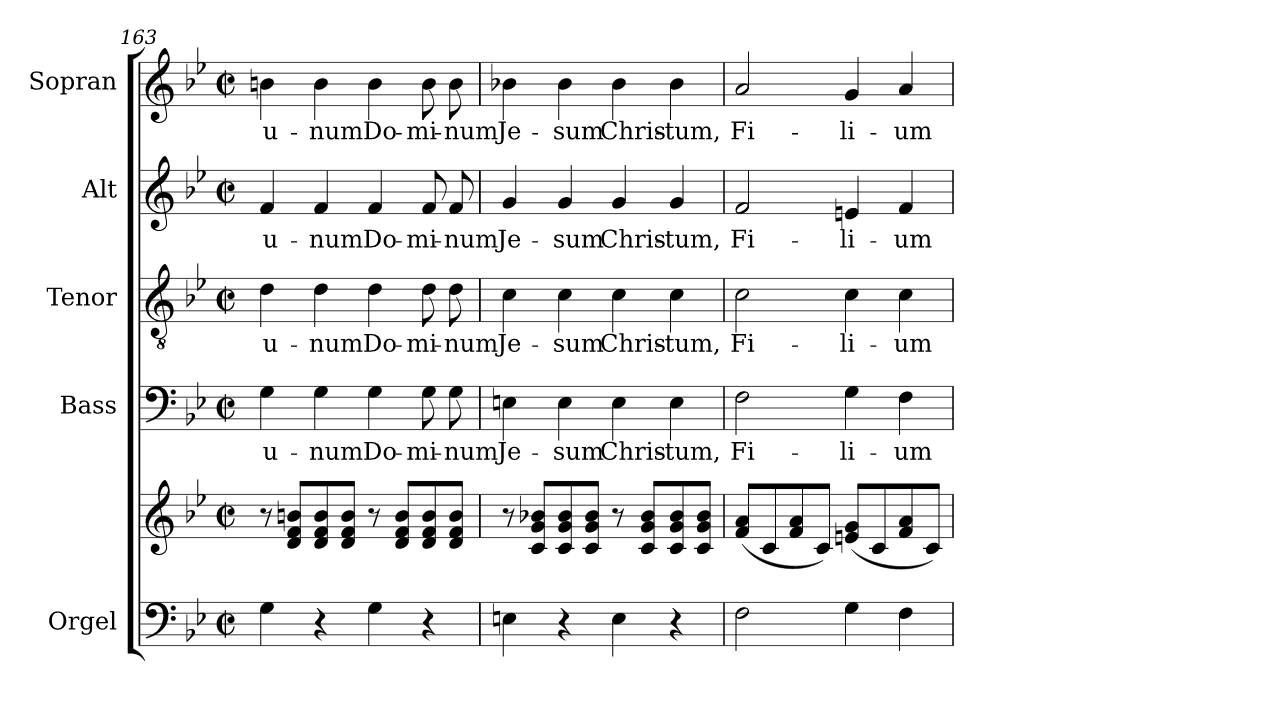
**kern	**kern	**kern	**text	**kern	**text	**kern	**text	**kern	**text
*part5	*part5	*part4	*part4	*part3	*part3	*part2	*part2	*part1	*part1
*staff6	*staff5	*staff4	*staff4	*staff3	*staff3	*staff2	*staff2	*staff1	*staff1
*I"Orgel	*	*I"Bass	*	*I"Tenor	*	*I"Alt	*	*I"Sopran	*
*I'Org.	*	*I'B.	*	*I'T.	*	*I'A.	*	*I'S.	*
*clefF4	*clefG2	*clefF4	*	*clefGv2	*	*clefG2	*	*clefG2	*
*k[b-e-]	*k[b-e-]	*k[b-e-]	*	*k[b-e-]	*	*k[b-e-]	*	*k[b-e-]	*
*B-:	*B-:	*B-:	*	*B-:	*	*B-:	*	*B-:	*
*M2/2	*M2/2	*M2/2	*	*M2/2	*	*M2/2	*	*M2/2	*
*met(c|)	*met(c|)	*met(c|)	*	*met(c|)	*	*met(c|)	*	*met(c|)	*
=163	=163	=163	=163	=163	=163	=163	=163	=163	=163
!	!	!	!LO:LY:b	!	!LO:LY:b	!	!LO:LY:b	!	!LO:LY:b
4G\	8r	4G\	u-	4d\	u-	4f/	u-	4bn\	u-
.	8d/ 8f/ 8bn/L	.	.	.	.	.	.	.	.
!	!	!	!LO:LY:b	!	!LO:LY:b	!	!LO:LY:b	!	!LO:LY:b
4r	8d/ 8f/ 8b/	4G\	-num	4d\	-num	4f/	-num	4b\	-num
.	8d/ 8f/ 8b/J	.	.	.	.	.	.	.	.
!	!	!	!LO:LY:b	!	!LO:LY:b	!	!LO:LY:b	!	!LO:LY:b
4G\	8r	4G\	Do-	4d\	Do-	4f/	Do-	4b\	Do-
.	8d/ 8f/ 8b/L	.	.	.	.	.	.	.	.
!	!	!	!LO:LY:b	!	!LO:LY:b	!	!LO:LY:b	!	!LO:LY:b
4r	8d/ 8f/ 8b/	8G\	-mi-	8d\	-mi-	8f/	-mi-	8b\	-mi-
!	!	!	!LO:LY:b	!	!LO:LY:b	!	!LO:LY:b	!	!LO:LY:b
.	8d/ 8f/ 8b/J	8G\	-num	8d\	-num	8f/	-num	8b\	-num
=164	=164	=164	=164	=164	=164	=164	=164	=164	=164
!	!	!	!LO:LY:b	!	!LO:LY:b	!	!LO:LY:b	!	!LO:LY:b
4En\	8r	4En\	Je-	4c\	Je-	4g/	Je-	4b-X\	Je-
.	8c/ 8g/ 8b-X/L	.	.	.	.	.	.	.	.
!	!	!	!LO:LY:b	!	!LO:LY:b	!	!LO:LY:b	!	!LO:LY:b
4r	8c/ 8g/ 8b-/	4E\	-sum	4c\	-sum	4g/	-sum	4b-\	-sum
.	8c/ 8g/ 8b-/J	.	.	.	.	.	.	.	.
!	!	!	!LO:LY:b	!	!LO:LY:b	!	!LO:LY:b	!	!LO:LY:b
4E\	8r	4E\	Chris-	4c\	Chris-	4g/	Chris-	4b-\	Chris-
.	8c/ 8g/ 8b-/L	.	.	.	.	.	.	.	.
!	!	!	!LO:LY:b	!	!LO:LY:b	!	!LO:LY:b	!	!LO:LY:b
4r	8c/ 8g/ 8b-/	4E\	-tum,	4c\	-tum,	4g/	-tum,	4b-\	-tum,
.	8c/ 8g/ 8b-/J	.	.	.	.	.	.	.	.
!!LO:LB:g=z
=165	=165	=165	=165	=165	=165	=165	=165	=165	=165
!	!	!	!LO:LY:b	!	!LO:LY:b	!	!LO:LY:b	!	!LO:LY:b
2F\	(<8f/ 8a/L	2F\	Fi-	2c\	Fi-	2f/	Fi-	2a/	Fi-
.	8c/	.	.	.	.	.	.	.	.
.	8f/ 8a/	.	.	.	.	.	.	.	.
.	8c/J)	.	.	.	.	.	.	.	.
!	!	!	!LO:LY:b	!	!LO:LY:b	!	!LO:LY:b	!	!LO:LY:b
4G\	(<8en/ 8g/L	4G\	-li-	4c\	-li-	4en/	-li-	4g/	-li-
.	8c/	.	.	.	.	.	.	.	.
!	!	!	!LO:LY:b	!	!LO:LY:b	!	!LO:LY:b	!	!LO:LY:b
4F\	8f/ 8a/	4F\	-um	4c\	-um	4f/	-um	4a/	-um
.	8c/J)	.	.	.	.	.	.	.	.
=	=	=	=	=	=	=	=	=	=
*-	*-	*-	*-	*-	*-	*-	*-	*-	*-
